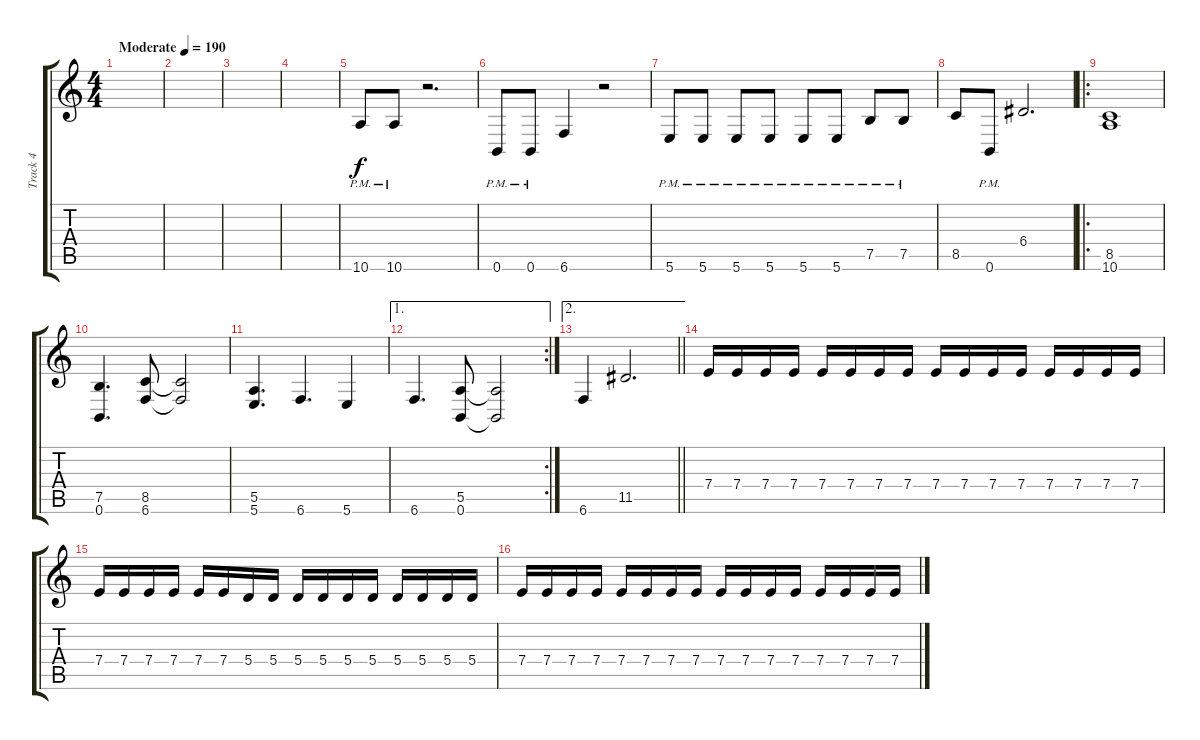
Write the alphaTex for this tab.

\track ("Track 4" "Track 4") {instrument distortionguitar}
\staff {score tabs}
\tuning (B3 Gb3 D3 A2 E2 B1) {hide}
\ts (4 4)
\tempo (190 "Moderate")
\clef g2
\ks c
|
|
|
|
10.6{pm}.8 10.6{pm}.8 r.2{d} |
0.6{pm}.8 0.6{pm}.8 6.6.4 r.2 |
5.6{pm}.8 5.6{pm}.8 5.6{pm}.8 5.6{pm}.8 5.6{pm}.8 5.6{pm}.8 7.5{pm}.8 7.5{pm}.8 |
8.5.8 0.6{pm}.8 6.4.2{d} |
\ro
(8.5 10.6).1 |
(7.5 0.6).4{d} (8.5 6.6).8 (8.5{t} 6.6{t}).2 |
(5.5 5.6).4{d} 6.6.4{d} 5.6.4 |
\ae 1
\rc 2
6.6.4{d} (5.5 0.6).8 (5.5{t} 0.6{t}).2 |
\ae 2
\barLineRight lightlight
6.6.4 11.5.2{d} |
7.4.16 7.4.16 7.4.16 7.4.16 7.4.16 7.4.16 7.4.16 7.4.16 7.4.16 7.4.16 7.4.16 7.4.16 7.4.16 7.4.16 7.4.16 7.4.16 |
7.4.16 7.4.16 7.4.16 7.4.16 7.4.16 7.4.16 5.4.16 5.4.16 5.4.16 5.4.16 5.4.16 5.4.16 5.4.16 5.4.16 5.4.16 5.4.16 |
7.4.16 7.4.16 7.4.16 7.4.16 7.4.16 7.4.16 7.4.16 7.4.16 7.4.16 7.4.16 7.4.16 7.4.16 7.4.16 7.4.16 7.4.16 7.4.16
